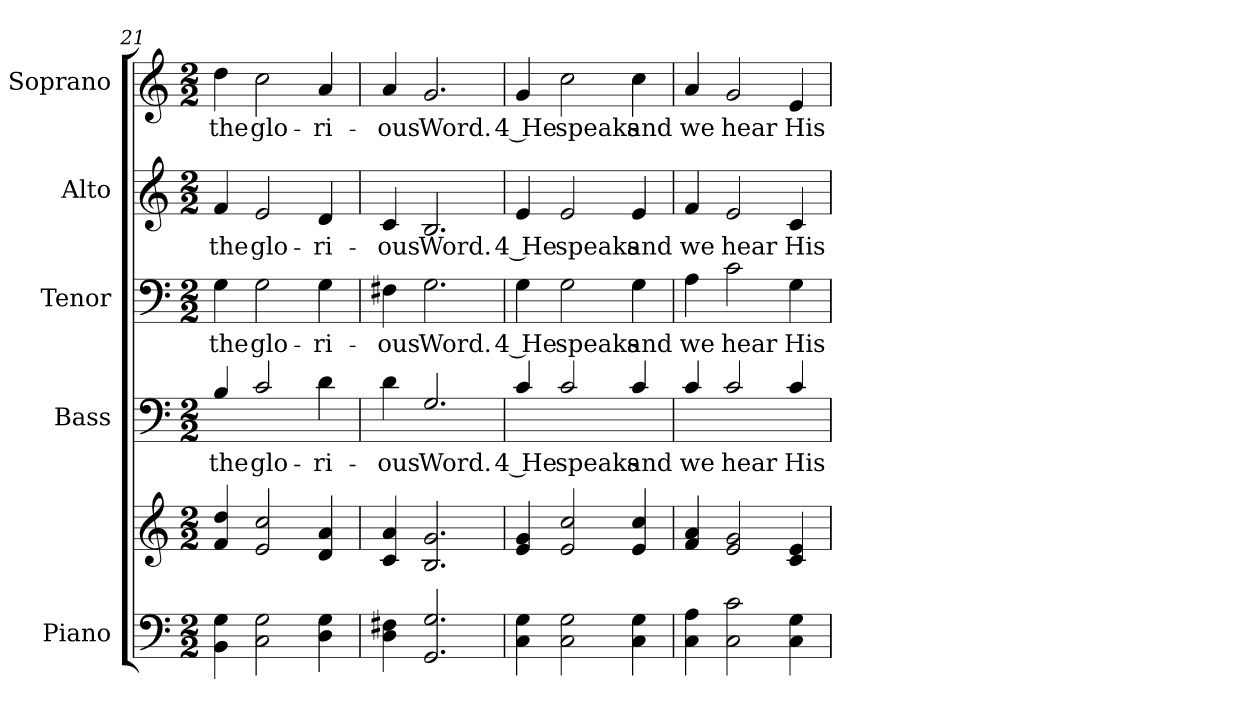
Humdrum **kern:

**kern	**kern	**kern	**text	**kern	**text	**kern	**text	**kern	**text
*part5	*part5	*part4	*part4	*part3	*part3	*part2	*part2	*part1	*part1
*staff6	*staff5	*staff4	*staff4	*staff3	*staff3	*staff2	*staff2	*staff1	*staff1
*I"Piano	*	*I"Bass	*	*I"Tenor	*	*I"Alto	*	*I"Soprano	*
*I'Pno.	*	*I'B.	*	*I'T.	*	*I'A.	*	*I'S.	*
*clefF4	*clefG2	*clefF4	*	*clefF4	*	*clefG2	*	*clefG2	*
*	*	*ITrd7c12	*	*	*	*	*	*	*
*k[]	*k[]	*k[]	*	*k[]	*	*k[]	*	*k[]	*
*C:	*C:	*C:	*	*C:	*	*C:	*	*C:	*
*M2/2	*M2/2	*M2/2	*	*M2/2	*	*M2/2	*	*M2/2	*
=21	=21	=21	=21	=21	=21	=21	=21	=21	=21
!	!	!	!LO:LY:b:color=#000000	!	!	!	!	!	!
!	!	!	!	!	!LO:LY:b:color=#000000	!	!	!	!
!	!	!	!	!	!	!	!LO:LY:b:color=#000000	!	!
!	!	!	!	!	!	!	!	!	!LO:LY:b:color=#000000
4BBi\ 4Gi	4fi/ 4ddi	4BBi/	the	4Gi\	the	4fi/	the	4ddi\	the
!	!	!	!LO:LY:b:color=#000000	!	!	!	!	!	!
!	!	!	!	!	!LO:LY:b:color=#000000	!	!	!	!
!	!	!	!	!	!	!	!LO:LY:b:color=#000000	!	!
!	!	!	!	!	!	!	!	!	!LO:LY:b:color=#000000
2Ci\ 2Gi	2ei/ 2cci	2Ci/	glo-	2Gi\	glo-	2ei/	glo-	2cci\	glo-
!	!	!	!LO:LY:b:color=#000000	!	!	!	!	!	!
!	!	!	!	!	!LO:LY:b:color=#000000	!	!	!	!
!	!	!	!	!	!	!	!LO:LY:b:color=#000000	!	!
!	!	!	!	!	!	!	!	!	!LO:LY:b:color=#000000
4Di\ 4Gi	4di/ 4ai	4Di\	-ri-	4Gi\	-ri-	4di/	-ri-	4ai/	-ri-
!!LO:PB:g=z
=22	=22	=22	=22	=22	=22	=22	=22	=22	=22
!	!	!	!LO:LY:b:color=#000000	!	!	!	!	!	!
!	!	!	!	!	!LO:LY:b:color=#000000	!	!	!	!
!	!	!	!	!	!	!	!LO:LY:b:color=#000000	!	!
!	!	!	!	!	!	!	!	!	!LO:LY:b:color=#000000
4Di\ 4F#Xi	4ci/ 4ai	4Di\	-ous	4F#Xi\	-ous	4ci/	-ous	4ai/	-ous
!	!	!	!LO:LY:b:color=#000000	!	!	!	!	!	!
!	!	!	!	!	!LO:LY:b:color=#000000	!	!	!	!
!	!	!	!	!	!	!	!LO:LY:b:color=#000000	!	!
!	!	!	!	!	!	!	!	!	!LO:LY:b:color=#000000
2.GGi/ 2.Gi	2.Bi/ 2.gi	2.GGi/	Word.	2.Gi\	Word.	2.Bi/	Word.	2.gi/	Word.
=23	=23	=23	=23	=23	=23	=23	=23	=23	=23
!	!	!	!LO:LY:b:color=#000000	!	!	!	!	!	!
!	!	!	!	!	!LO:LY:b:color=#000000	!	!	!	!
!	!	!	!	!	!	!	!LO:LY:b:color=#000000	!	!
!	!	!	!	!	!	!	!	!	!LO:LY:b:color=#000000
4Ci\ 4Gi	4ei/ 4gi	4Ci/	4 He	4Gi\	4 He	4ei/	4 He	4gi/	4 He
!	!	!	!LO:LY:b:color=#000000	!	!	!	!	!	!
!	!	!	!	!	!LO:LY:b:color=#000000	!	!	!	!
!	!	!	!	!	!	!	!LO:LY:b:color=#000000	!	!
!	!	!	!	!	!	!	!	!	!LO:LY:b:color=#000000
2Ci\ 2Gi	2ei/ 2cci	2Ci/	speaks	2Gi\	speaks	2ei/	speaks	2cci\	speaks
!	!	!	!LO:LY:b:color=#000000	!	!	!	!	!	!
!	!	!	!	!	!LO:LY:b:color=#000000	!	!	!	!
!	!	!	!	!	!	!	!LO:LY:b:color=#000000	!	!
!	!	!	!	!	!	!	!	!	!LO:LY:b:color=#000000
4Ci\ 4Gi	4ei/ 4cci	4Ci/	and	4Gi\	and	4ei/	and	4cci\	and
=24	=24	=24	=24	=24	=24	=24	=24	=24	=24
!	!	!	!LO:LY:b:color=#000000	!	!	!	!	!	!
!	!	!	!	!	!LO:LY:b:color=#000000	!	!	!	!
!	!	!	!	!	!	!	!LO:LY:b:color=#000000	!	!
!	!	!	!	!	!	!	!	!	!LO:LY:b:color=#000000
4Ci\ 4Ai	4fi/ 4ai	4Ci/	we	4Ai\	we	4fi/	we	4ai/	we
!	!	!	!LO:LY:b:color=#000000	!	!	!	!	!	!
!	!	!	!	!	!LO:LY:b:color=#000000	!	!	!	!
!	!	!	!	!	!	!	!LO:LY:b:color=#000000	!	!
!	!	!	!	!	!	!	!	!	!LO:LY:b:color=#000000
2Ci\ 2ci	2ei/ 2gi	2Ci/	hear	2ci\	hear	2ei/	hear	2gi/	hear
!	!	!	!LO:LY:b:color=#000000	!	!	!	!	!	!
!	!	!	!	!	!LO:LY:b:color=#000000	!	!	!	!
!	!	!	!	!	!	!	!LO:LY:b:color=#000000	!	!
!	!	!	!	!	!	!	!	!	!LO:LY:b:color=#000000
4Ci\ 4Gi	4ci/ 4ei	4Ci/	His	4Gi\	His	4ci/	His	4ei/	His
=	=	=	=	=	=	=	=	=	=
*-	*-	*-	*-	*-	*-	*-	*-	*-	*-
